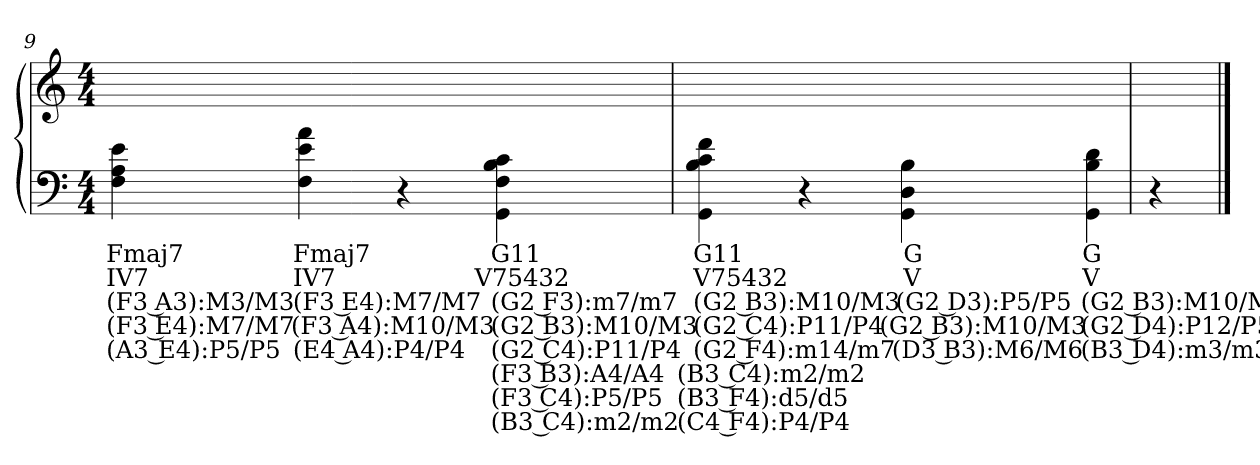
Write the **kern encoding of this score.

**kern	**text	**text	**text	**text	**text	**text	**text	**text	**kern
*part2	*part2	*part2	*part2	*part2	*part2	*part2	*part2	*part2	*part1
*staff2	*staff2	*staff2	*staff2	*staff2	*staff2	*staff2	*staff2	*staff2	*staff1
*clefF4	*	*	*	*	*	*	*	*	*clefG2
*k[]	*	*	*	*	*	*	*	*	*k[]
*C:	*	*	*	*	*	*	*	*	*C:
*M4/4	*	*	*	*	*	*	*	*	*M4/4
=9	=9	=9	=9	=9	=9	=9	=9	=9	=9
4F 4A 4e	Fmaj7	IV7	(F3 A3):M3/M3	(F3 E4):M7/M7	(A3 E4):P5/P5	.	.	.	1ryy
4F 4e 4a	Fmaj7	IV7	(F3 E4):M7/M7	(F3 A4):M10/M3	(E4 A4):P4/P4	.	.	.	.
4r	.	.	.	.	.	.	.	.	.
4GG 4F 4B 4c	G11	V75432	(G2 F3):m7/m7	(G2 B3):M10/M3	(G2 C4):P11/P4	(F3 B3):A4/A4	(F3 C4):P5/P5	(B3 C4):m2/m2	.
=10	=10	=10	=10	=10	=10	=10	=10	=10	=10
4GG 4B 4c 4f	G11	V75432	(G2 B3):M10/M3	(G2 C4):P11/P4	(G2 F4):m14/m7	(B3 C4):m2/m2	(B3 F4):d5/d5	(C4 F4):P4/P4	1ryy
4r	.	.	.	.	.	.	.	.	.
4GG 4D 4B	G	V	(G2 D3):P5/P5	(G2 B3):M10/M3	(D3 B3):M6/M6	.	.	.	.
4GG 4B 4d	G	V	(G2 B3):M10/M3	(G2 D4):P12/P5	(B3 D4):m3/m3	.	.	.	.
=11	=11	=11	=11	=11	=11	=11	=11	=11	=11
4r	.	.	.	.	.	.	.	.	4ryy
==	==	==	==	==	==	==	==	==	==
*-	*-	*-	*-	*-	*-	*-	*-	*-	*-
